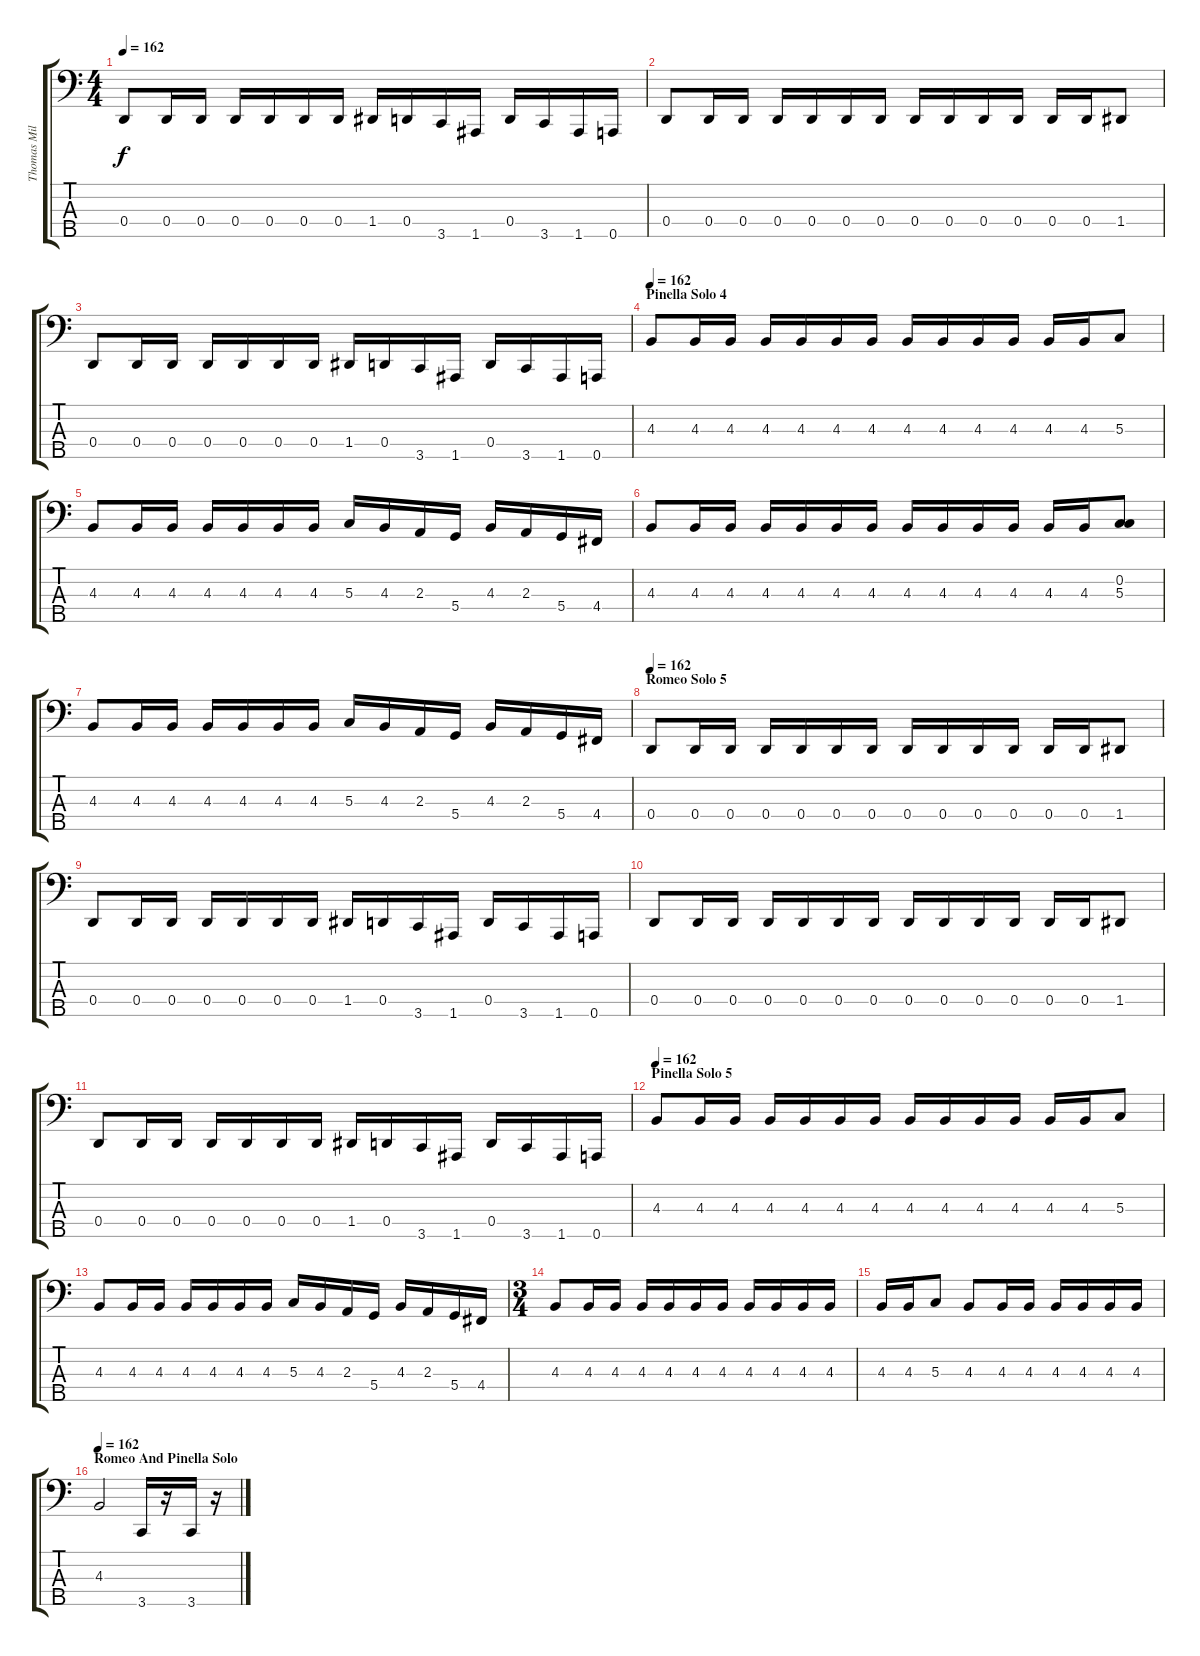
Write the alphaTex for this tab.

\track ("Thomas Miller" "Thomas Mil") {instrument electricbassfinger}
\staff {score tabs}
\tuning (F2 C2 G1 D1 A0) {hide}
\ts (4 4)
\tempo 162
\clef f4
\ks c
0.4.8{dy f} 0.4.16 0.4.16 0.4.16 0.4.16 0.4.16 0.4.16 1.4.16 0.4.16 3.5.16 1.5.16 0.4.16 3.5.16 1.5.16 0.5.16 |
0.4.8 0.4.16 0.4.16 0.4.16 0.4.16 0.4.16 0.4.16 0.4.16 0.4.16 0.4.16 0.4.16 0.4.16 0.4.16 1.4.8 |
0.4.8 0.4.16 0.4.16 0.4.16 0.4.16 0.4.16 0.4.16 1.4.16 0.4.16 3.5.16 1.5.16 0.4.16 3.5.16 1.5.16 0.5.16 |
\section ("" "Pinella Solo 4")
\tempo 162
4.3.8 4.3.16 4.3.16 4.3.16 4.3.16 4.3.16 4.3.16 4.3.16 4.3.16 4.3.16 4.3.16 4.3.16 4.3.16 5.3.8 |
4.3.8 4.3.16 4.3.16 4.3.16 4.3.16 4.3.16 4.3.16 5.3.16 4.3.16 2.3.16 5.4.16 4.3.16 2.3.16 5.4.16 4.4.16 |
4.3.8 4.3.16 4.3.16 4.3.16 4.3.16 4.3.16 4.3.16 4.3.16 4.3.16 4.3.16 4.3.16 4.3.16 4.3.16 (0.2 5.3).8 |
4.3.8 4.3.16 4.3.16 4.3.16 4.3.16 4.3.16 4.3.16 5.3.16 4.3.16 2.3.16 5.4.16 4.3.16 2.3.16 5.4.16 4.4.16 |
\section ("" "Romeo Solo 5")
\tempo 162
0.4.8 0.4.16 0.4.16 0.4.16 0.4.16 0.4.16 0.4.16 0.4.16 0.4.16 0.4.16 0.4.16 0.4.16 0.4.16 1.4.8 |
0.4.8 0.4.16 0.4.16 0.4.16 0.4.16 0.4.16 0.4.16 1.4.16 0.4.16 3.5.16 1.5.16 0.4.16 3.5.16 1.5.16 0.5.16 |
0.4.8 0.4.16 0.4.16 0.4.16 0.4.16 0.4.16 0.4.16 0.4.16 0.4.16 0.4.16 0.4.16 0.4.16 0.4.16 1.4.8 |
0.4.8 0.4.16 0.4.16 0.4.16 0.4.16 0.4.16 0.4.16 1.4.16 0.4.16 3.5.16 1.5.16 0.4.16 3.5.16 1.5.16 0.5.16 |
\section ("" "Pinella Solo 5")
\tempo 162
4.3.8 4.3.16 4.3.16 4.3.16 4.3.16 4.3.16 4.3.16 4.3.16 4.3.16 4.3.16 4.3.16 4.3.16 4.3.16 5.3.8 |
4.3.8 4.3.16 4.3.16 4.3.16 4.3.16 4.3.16 4.3.16 5.3.16 4.3.16 2.3.16 5.4.16 4.3.16 2.3.16 5.4.16 4.4.16 |
\ts (3 4)
4.3.8 4.3.16 4.3.16 4.3.16 4.3.16 4.3.16 4.3.16 4.3.16 4.3.16 4.3.16 4.3.16 |
4.3.16 4.3.16 5.3.8 4.3.8 4.3.16 4.3.16 4.3.16 4.3.16 4.3.16 4.3.16 |
\section ("" "Romeo And Pinella Solo")
\tempo 162
4.3.2 3.5.16 r.16 3.5.16 r.16
